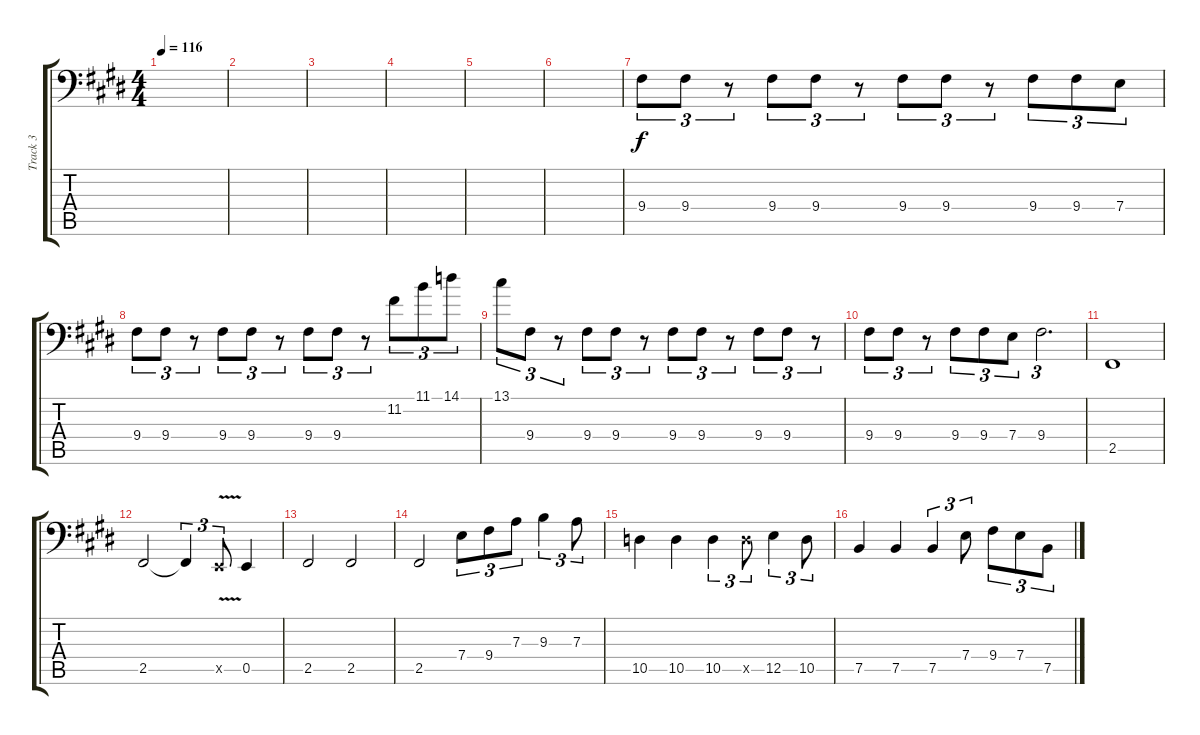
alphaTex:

\track ("Track 3" "Track 3") {instrument electricbassfinger}
\staff {score tabs}
\tuning (C3 G2 D2 A1 E1 B0) {hide}
\ts (4 4)
\tempo 116
\clef f4
\ks c#minor
|
|
|
|
|
|
9.4.8{tu (3 2)} 9.4.8{tu (3 2)} r.8{tu (3 2)} 9.4.8{tu (3 2)} 9.4.8{tu (3 2)} r.8{tu (3 2)} 9.4.8{tu (3 2)} 9.4.8{tu (3 2)} r.8{tu (3 2)} 9.4.8{tu (3 2)} 9.4.8{tu (3 2)} 7.4.8{tu (3 2)} |
9.4.8{tu (3 2)} 9.4.8{tu (3 2)} r.8{tu (3 2)} 9.4.8{tu (3 2)} 9.4.8{tu (3 2)} r.8{tu (3 2)} 9.4.8{tu (3 2)} 9.4.8{tu (3 2)} r.8{tu (3 2)} 11.2.8{tu (3 2)} 11.1.8{tu (3 2)} 14.1.8{tu (3 2)} |
13.1.8{tu (3 2)} 9.4.8{tu (3 2)} r.8{tu (3 2)} 9.4.8{tu (3 2)} 9.4.8{tu (3 2)} r.8{tu (3 2)} 9.4.8{tu (3 2)} 9.4.8{tu (3 2)} r.8{tu (3 2)} 9.4.8{tu (3 2)} 9.4.8{tu (3 2)} r.8{tu (3 2)} |
9.4.8{tu (3 2)} 9.4.8{tu (3 2)} r.8{tu (3 2)} 9.4.8{tu (3 2)} 9.4.8{tu (3 2)} 7.4.8{tu (3 2)} 9.4.2{d tu (3 2)} |
2.5.1 |
2.5.2 2.5{t}.4{tu (3 2)} 0.5{v x}.8{tu (3 2)} 0.5.4 |
2.5.2 2.5.2 |
2.5.2 7.4.8{tu (3 2)} 9.4.8{tu (3 2)} 7.3.8{tu (3 2)} 9.3.4{tu (3 2)} 7.3.8{tu (3 2)} |
10.5.4 10.5.4 10.5.4{tu (3 2)} 10.5{x}.8{tu (3 2)} 12.5.4{tu (3 2)} 10.5.8{tu (3 2)} |
7.5.4 7.5.4 7.5.4{tu (3 2)} 7.4.8{tu (3 2)} 9.4.8{tu (3 2)} 7.4.8{tu (3 2)} 7.5.8{tu (3 2)}
